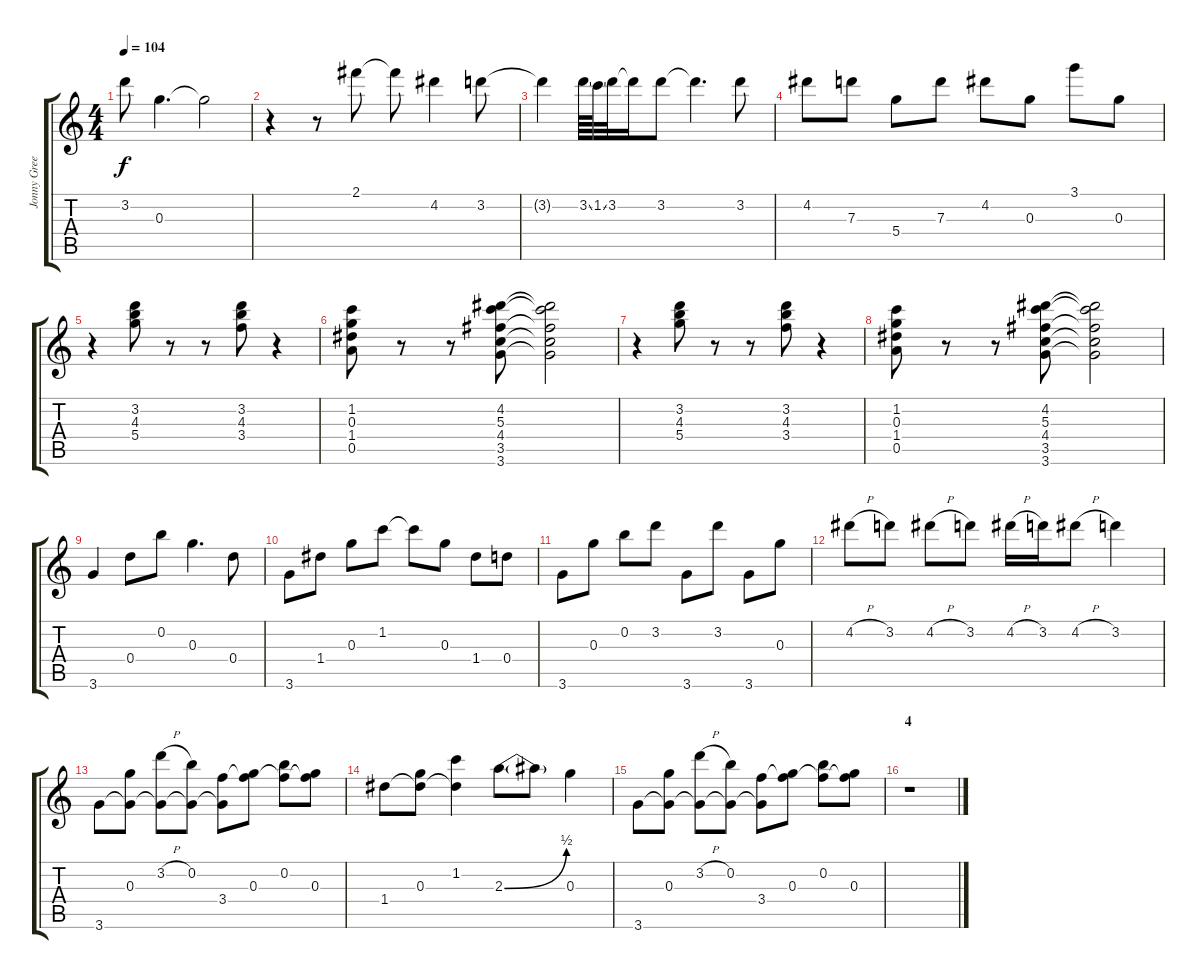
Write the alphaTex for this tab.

\track ("Jonny Greenwood" "Jonny Gree") {instrument overdrivenguitar}
\staff {score tabs}
\tuning (E5 B4 G4 D4 A3 E3) {hide}
\ts (4 4)
\tempo 104
\clef g2
\ks c
3.2{t}.8{dy f} 0.3.4{d} 0.3{t}.2 |
r.4 r.8 2.1.8 2.1{t}.8 4.2.4 3.2.8 |
3.2{t}.4 3.2{ss}.64 1.2{ss}.64 3.2.32 3.2{t}.16 3.2.8 3.2{t}.4{d} 3.2.8 |
4.2.8 7.3.8 5.4.8 7.3.8 4.2.8 0.3.8 3.1.8 0.3.8 |
r.4 (3.2 4.3 5.4).8 r.8 r.8 (3.2 4.3 3.4).8 r.4 |
(1.2 0.3 1.4 0.5).8 r.8 r.8 (4.2 5.3 4.4 3.5 3.6).8 (4.2{t} 5.3{t} 4.4{t} 3.5{t} 3.6{t}).2 |
r.4 (3.2 4.3 5.4).8 r.8 r.8 (3.2 4.3 3.4).8 r.4 |
(1.2 0.3 1.4 0.5).8 r.8 r.8 (4.2 5.3 4.4 3.5 3.6).8 (4.2{t} 5.3{t} 4.4{t} 3.5{t} 3.6{t}).2 |
3.6.4 0.4.8 0.2.8 0.3.4{d} 0.4.8 |
3.6.8 1.4.8 0.3.8 1.2.8 1.2{t}.8 0.3.8 1.4.8 0.4.8 |
3.6.8 0.3.8 0.2.8 3.2.8 3.6.8 3.2.8 3.6.8 0.3.8 |
4.2{h}.8 3.2.8 4.2{h}.8 3.2.8 4.2{h}.16 3.2.16 4.2{h}.8 3.2.4 |
3.6.8 (0.3 3.6{t}).8 (3.2{h} 3.6{t}).8 (0.2 3.6{t}).8 (3.4 3.6{t}).8 (0.3 3.4{t}).8 (0.2 3.4{t}).8 (0.3 3.4{t}).8 |
1.4.8 (0.3 1.4{t}).8 (1.2 1.4{t}).4 2.3{be (bend 0 0 60 2)}.8 2.3{t}.8 0.3.4 |
3.6.8 (0.3 3.6{t}).8 (3.2{h} 3.6{t}).8 (0.2 3.6{t}).8 (3.4 3.6{t}).8 (0.3 3.4{t}).8 (0.2 3.4{t}).8 (0.3 3.4{t}).8 |
\section ("" "4")
r.1
